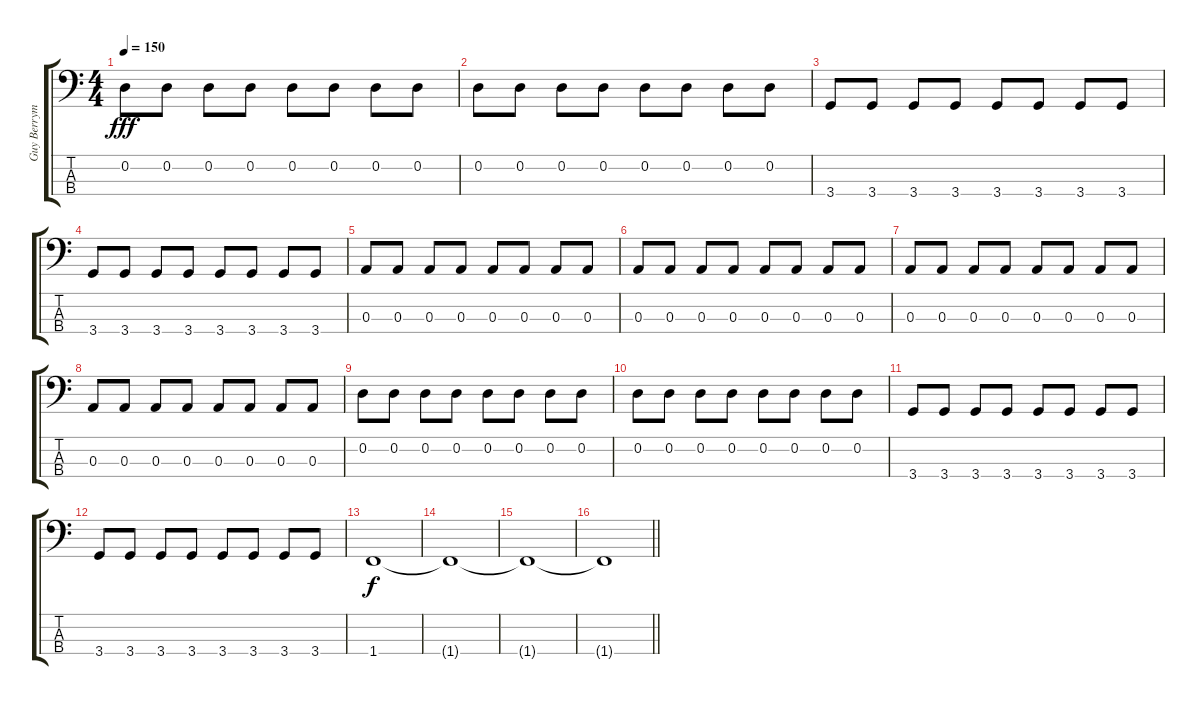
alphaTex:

\track ("Guy Berryman" "Guy Berrym") {instrument electricbassfinger}
\staff {score tabs}
\tuning (G2 D2 A1 E1) {hide}
\ts (4 4)
\tempo 150
\clef f4
\ks c
0.2.8{dy fff} 0.2.8 0.2.8 0.2.8 0.2.8 0.2.8 0.2.8 0.2.8 |
0.2.8 0.2.8 0.2.8 0.2.8 0.2.8 0.2.8 0.2.8 0.2.8 |
3.4.8 3.4.8 3.4.8 3.4.8 3.4.8 3.4.8 3.4.8 3.4.8 |
3.4.8 3.4.8 3.4.8 3.4.8 3.4.8 3.4.8 3.4.8 3.4.8 |
0.3.8 0.3.8 0.3.8 0.3.8 0.3.8 0.3.8 0.3.8 0.3.8 |
0.3.8 0.3.8 0.3.8 0.3.8 0.3.8 0.3.8 0.3.8 0.3.8 |
0.3.8 0.3.8 0.3.8 0.3.8 0.3.8 0.3.8 0.3.8 0.3.8 |
0.3.8 0.3.8 0.3.8 0.3.8 0.3.8 0.3.8 0.3.8 0.3.8 |
0.2.8 0.2.8 0.2.8 0.2.8 0.2.8 0.2.8 0.2.8 0.2.8 |
0.2.8 0.2.8 0.2.8 0.2.8 0.2.8 0.2.8 0.2.8 0.2.8 |
3.4.8 3.4.8 3.4.8 3.4.8 3.4.8 3.4.8 3.4.8 3.4.8 |
3.4.8 3.4.8 3.4.8 3.4.8 3.4.8 3.4.8 3.4.8 3.4.8 |
1.4.1{dy f} |
1.4{t}.1 |
1.4{t}.1 |
\barLineRight lightlight
1.4{t}.1
